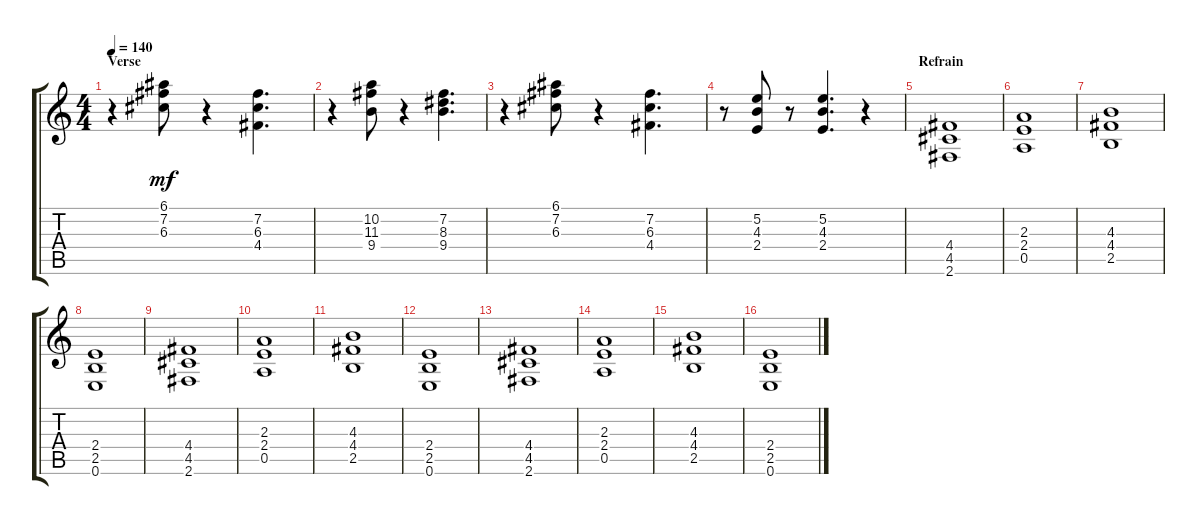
\track "" {instrument distortionguitar}
\staff {score tabs}
\tuning (E4 B3 G3 D3 A2 E2) {hide}
\ts (4 4)
\section ("" "Verse")
\tempo 140
\clef g2
\ks c
r.4{dy mf} (6.1 7.2 6.3).8 r.4 (7.2 6.3 4.4).4{d} |
r.4 (10.2 11.3 9.4).8 r.4 (7.2 8.3 9.4).4{d} |
r.4 (6.1 7.2 6.3).8 r.4 (7.2 6.3 4.4).4{d} |
r.8 (5.2 4.3 2.4).8 r.8 (5.2 4.3 2.4).4{d} r.4 |
\section ("" "Refrain")
(4.4 4.5 2.6).1{volume 13} |
(2.3 2.4 0.5).1 |
(4.3 4.4 2.5).1 |
(2.4 2.5 0.6).1 |
(4.4 4.5 2.6).1{volume 13} |
(2.3 2.4 0.5).1 |
(4.3 4.4 2.5).1 |
(2.4 2.5 0.6).1 |
(4.4 4.5 2.6).1{volume 13} |
(2.3 2.4 0.5).1 |
(4.3 4.4 2.5).1 |
(2.4 2.5 0.6).1
